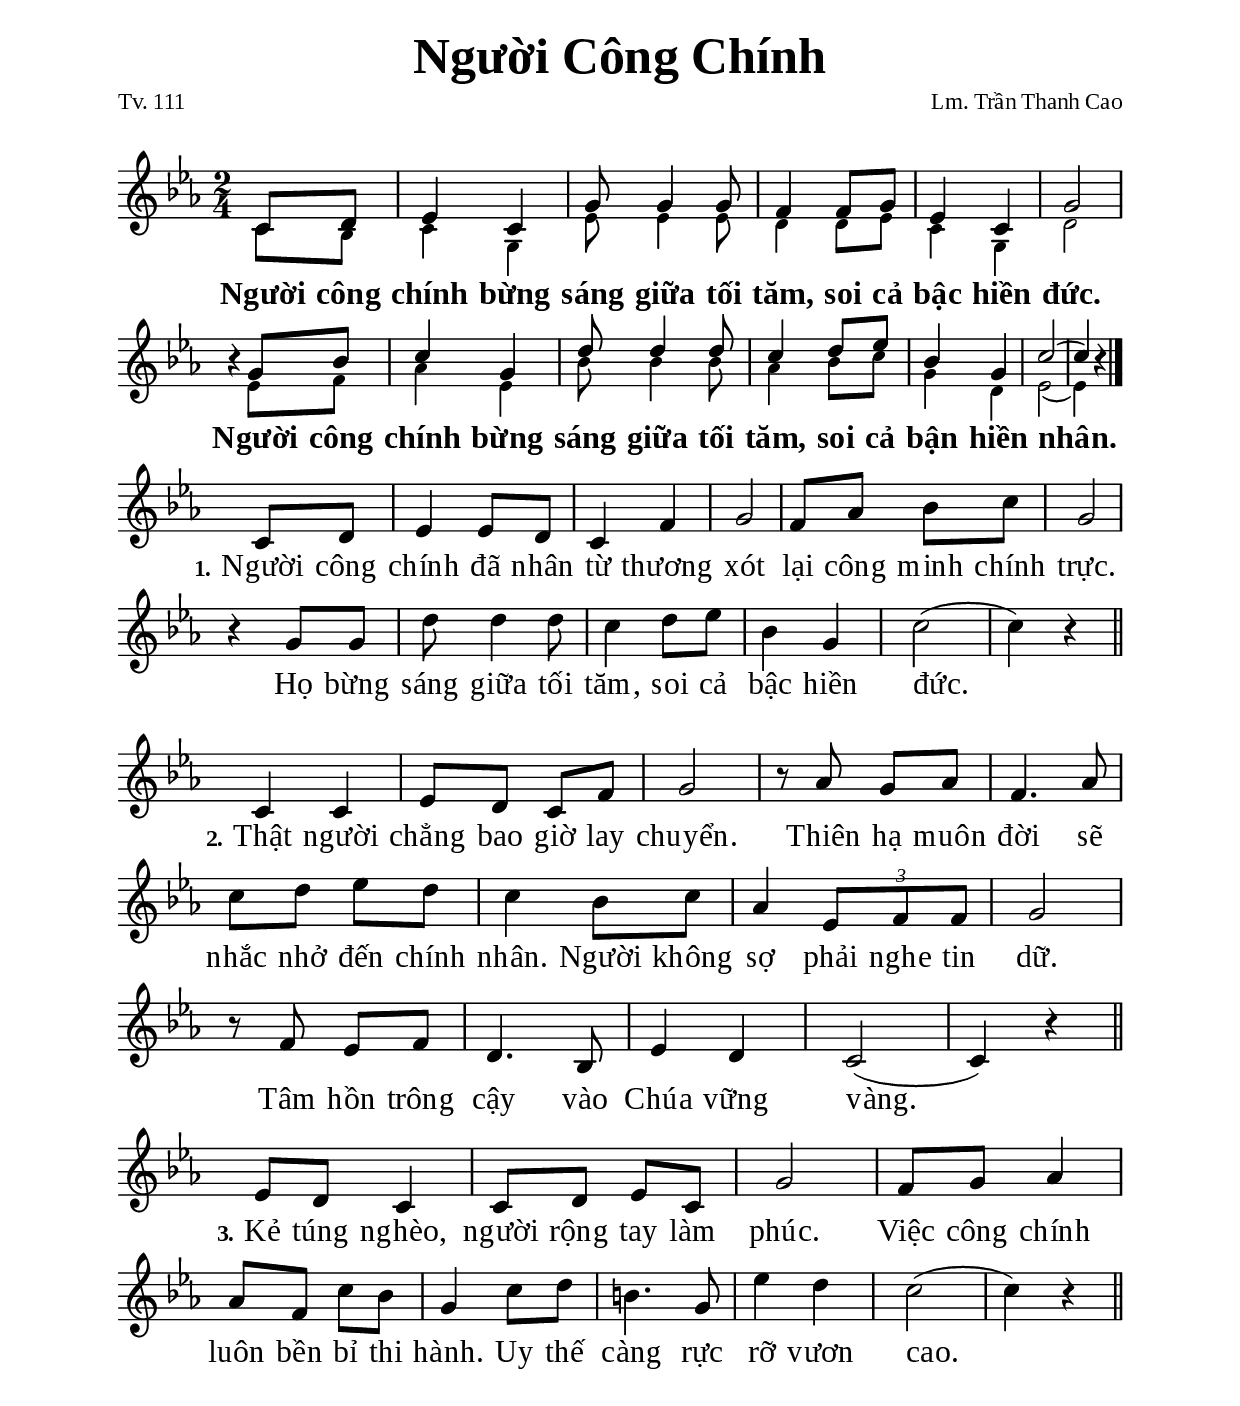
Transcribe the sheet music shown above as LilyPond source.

% Cài đặt chung
\version "2.20.0"
\include "english.ly"

\header {
  title = \markup { \fontsize #3 "Người Công Chính" }
  poet = "Tv. 111"
  composer = "Lm. Trần Thanh Cao"
  arranger = " "
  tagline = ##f
}

\paper {
  #(set-paper-size "a4")
  top-margin = 10\mm
  bottom-margin = 10\mm
  left-margin = 20\mm
  right-margin = 20\mm
  indent = #0
  #(define fonts
    (make-pango-font-tree
      "Liberation Serif"
      "Liberation Serif"
      "Liberation Serif"
      (/ 20 20)))
  page-count = #1
}

% Nhạc điệp khúc
nhacDiepKhucSop = \relative c' {
  \partial 4 c8 d |
  ef4 c |
  g'8 g4 g8 |
  f4 f8 g |
  ef4 c |
  g'2 |
  r4 g8 bf |
  c4 g |
  d'8 d4 d8 |
  c4 d8 ef |
  bf4 g |
  c2 ( |
  c4) r \bar "|."
}

nhacDiepKhucBas = \relative c' {
  \partial 4 c8 bf |
  c4 g |
  ef'8 ef4 ef8 |
  d4 d8 ef |
  c4 g |
  d'2 |
  r4 ef8 f |
  af4 ef |
  bf'8 bf4 bf8 |
  af4 bf8 c |
  g4 d |
  ef2 ( |
  ef4) r
}

% Nhạc phiên khúc
nhacPhienKhucMot = \relative c' {
  \partial 4 c8 d |
  ef4 ef8 d |
  c4 f |
  g2 |
  f8 af bf c |
  g2 |
  r4 g8 g |
  d' d4 d8 |
  c4 d8 ef |
  bf4 g |
  c2 ( |
  c4) r \bar "||"
}

nhacPhienKhucHai = \relative c' {
  c4 c |
  ef8 d c f |
  g2 |
  r8 af g af |
  f4. af8 |
  c d ef d |
  c4 bf8 c |
  af4 \tuplet 3/2 { ef8 f f } |
  g2 |
  r8 f ef f |
  d4. bf8 |
  ef4 d |
  c2 ( |
  c4) r \bar "||"
}

nhacPhienKhucBa = \relative c' {
  ef8 d c4 |
  c8 d ef c |
  g'2 |
  f8 g af4 |
  af8 f c' bf |
  g4 c8 d |
  b!4. g8 |
  ef'4 d |
  c2 ( |
  c4) r \bar "||"
}

% Lời điệp khúc
loiDiepKhuc = \lyricmode {
  Người công chính bừng sáng giữa tối tăm,
  soi cả bậc hiền đức.
  Người công chính bừng sáng giữa tối tăm,
  soi cả bận hiền nhân.
}

% Lời phiên khúc
loiPhienKhucMot = \lyricmode {
  \set stanza = #"1."
  Người công chính đã nhân từ thương xót
  lại công minh chính trực.
  Họ bừng sáng giữa tối tăm, soi cả bậc hiền đức.
}

loiPhienKhucHai = \lyricmode {
  \set stanza = #"2."
  Thật người chẳng bao giờ lay chuyển.
  Thiên hạ muôn đời sẽ nhắc nhở đến chính nhân.
  Người không sợ phải nghe tin dữ.
  Tâm hồn trông cậy vào Chúa vững vàng.
}

loiPhienKhucBa = \lyricmode {
  \set stanza = #"3."
  Kẻ túng nghèo, người rộng tay làm phúc.
  Việc công chính luôn bền bỉ thi hành.
  Uy thế càng rực rỡ vươn cao.
}


% Dàn trang
\score {
  \new ChoirStaff <<
    \new Staff = diepKhuc \with {
        \consists "Merge_rests_engraver"
        \magnifyStaff #(magstep +1)
      }
      <<
      \new Voice = beSop {
        \voiceOne \key ef \major \time 2/4 \nhacDiepKhucSop
      }
      \new Voice = beBas {
        \override NoteHead.font-size = #-2
        \voiceTwo \key ef \major \time 2/4 \nhacDiepKhucBas
      }
    >>
    \new Lyrics \lyricsto beSop \loiDiepKhuc
  >>
  \layout {
    \override Lyrics.LyricText.font-series = #'bold
    \override Lyrics.LyricText.font-size = #+3
    \override Lyrics.LyricSpace.minimum-distance = #1.0
    \override Score.BarNumber.break-visibility = ##(#f #f #f)
    \override Score.SpacingSpanner.uniform-stretching = ##t
  }
}

\score {
  \new ChoirStaff <<
    \new Staff = phienKhuc \with {
        \magnifyStaff #(magstep +1)
      }
      <<
      \new Voice = beSop {
        \key ef \major \time 2/4 \nhacPhienKhucMot
      }
    >>
    \new Lyrics \lyricsto beSop \loiPhienKhucMot
  >>
  \layout {
    \override Staff.TimeSignature.transparent = ##t
    \override Lyrics.LyricText.font-size = #+3
    \override Lyrics.LyricSpace.minimum-distance = #1.0
    \override Score.BarNumber.break-visibility = ##(#f #f #f)
    \override Score.SpacingSpanner.uniform-stretching = ##t
  }
}

\score {
  \new ChoirStaff <<
    \new Staff = phienKhuc \with {
        \magnifyStaff #(magstep +1)
      }
      <<
      \new Voice = beSop {
        \key ef \major \time 2/4 \nhacPhienKhucHai
      }
    >>
    \new Lyrics \lyricsto beSop \loiPhienKhucHai
  >>
  \layout {
    \override Staff.TimeSignature.transparent = ##t
    \override Lyrics.LyricText.font-size = #+3
    \override Lyrics.LyricSpace.minimum-distance = #1.0
    \override Score.BarNumber.break-visibility = ##(#f #f #f)
    \override Score.SpacingSpanner.uniform-stretching = ##t
  }
}

\score {
  \new ChoirStaff <<
    \new Staff = phienKhuc \with {
        \magnifyStaff #(magstep +1)
      }
      <<
      \new Voice = beSop {
        \key ef \major \time 2/4 \nhacPhienKhucBa
      }
    >>
    \new Lyrics \lyricsto beSop \loiPhienKhucBa
  >>
  \layout {
    \override Staff.TimeSignature.transparent = ##t
    \override Lyrics.LyricText.font-size = #+3
    \override Lyrics.LyricSpace.minimum-distance = #1.0
    \override Score.BarNumber.break-visibility = ##(#f #f #f)
    \override Score.SpacingSpanner.uniform-stretching = ##t
  }
}
